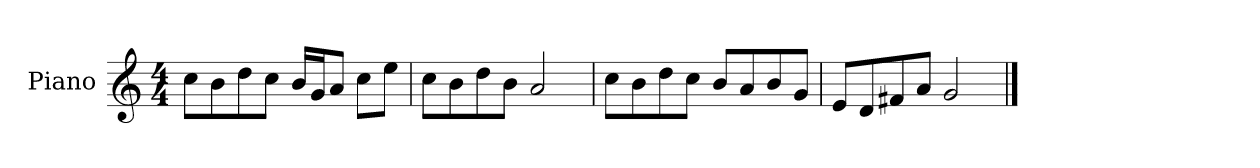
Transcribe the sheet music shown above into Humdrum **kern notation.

**kern
*part1
*staff1
*I"Piano
*I'P-no
*clefG2
*k[]
*M4/4
*MM90
=1
8cc\L
8b\
8dd\
8cc\J
16b/LL
16g/J
8a/J
8cc\L
8ee\J
=2
8cc\L
8b\
8dd\
8b\J
2a/
=3
8cc\L
8b\
8dd\
8cc\J
8b/L
8a/
8b/
8g/J
=4
8e/L
8d/
8f#X/
8a/J
2g/
==
*-
